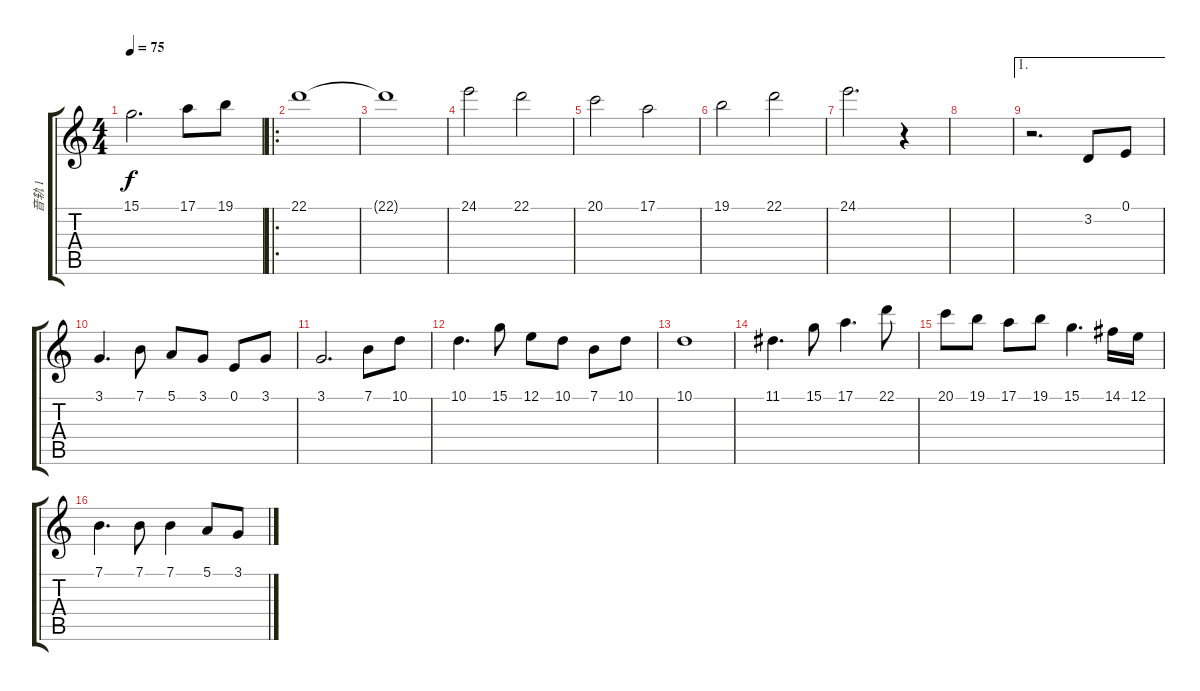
\track ("音轨 1" "音轨 1") {instrument stringensemble1}
\staff {score tabs}
\tuning (E4 B3 G3 D3 A2 E2) {hide}
\ts (4 4)
\tempo 75
\clef g2
\ks c
15.1.2{d dy f} 17.1.8 19.1.8 |
\ro
22.1.1{volume 8} |
22.1{t}.1 |
24.1.2 22.1.2 |
20.1.2 17.1.2 |
19.1.2 22.1.2 |
24.1.2{d} r.4 |
|
\ae 1
r.2{d volume 13} 3.2.8 0.1.8 |
3.1.4{d} 7.1.8 5.1.8 3.1.8 0.1.8 3.1.8 |
3.1.2{d} 7.1.8 10.1.8 |
10.1.4{d} 15.1.8 12.1.8 10.1.8 7.1.8 10.1.8 |
10.1.1 |
11.1.4{d} 15.1.8 17.1.4{d} 22.1.8 |
20.1.8 19.1.8 17.1.8 19.1.8 15.1.4{d} 14.1.16 12.1.16 |
7.1.4{d} 7.1.8 7.1.4 5.1.8 3.1.8
